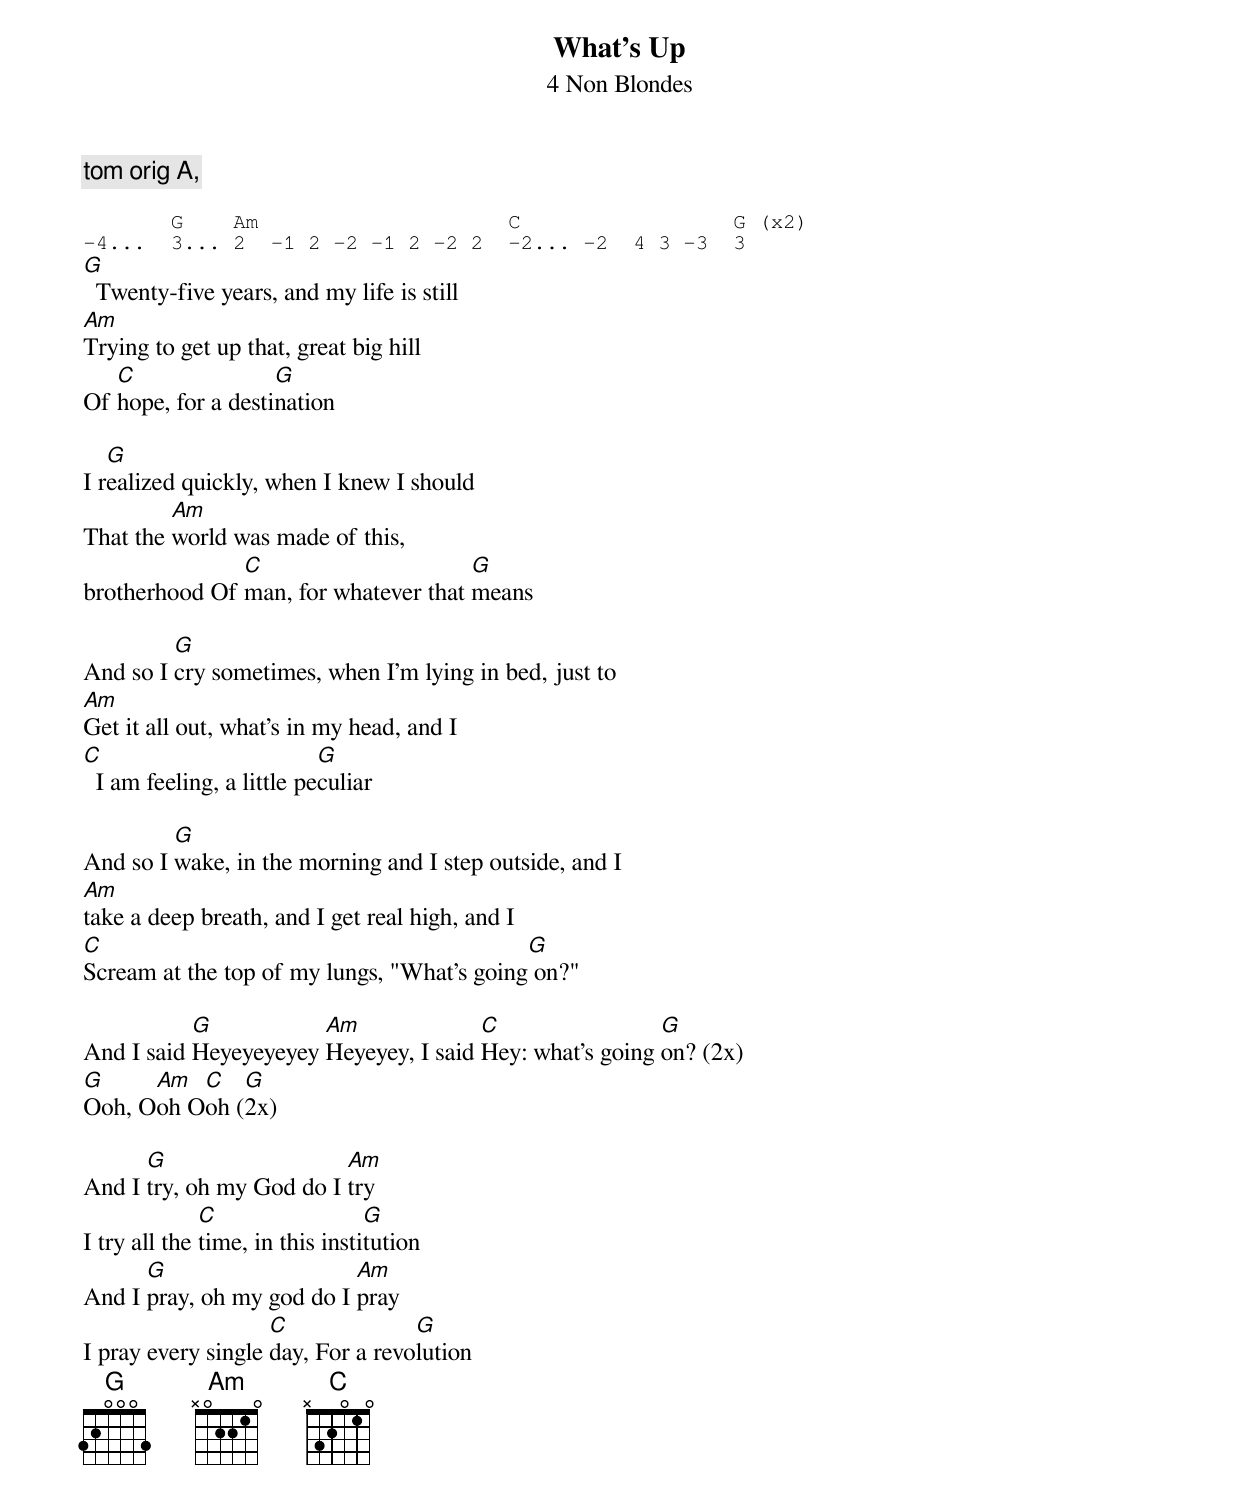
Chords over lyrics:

What's Up
4 Non Blondes

tom orig A,

       G    Am                    C                 G (x2)
-4...  3... 2  -1 2 -2 -1 2 -2 2  -2... -2  4 3 -3  3
G
  Twenty-five years, and my life is still
Am
Trying to get up that, great big hill
   C                G
Of hope, for a destination

   G
I realized quickly, when I knew I should
         Am
That the world was made of this,
               C                      G
brotherhood Of man, for whatever that means

         G
And so I cry sometimes, when I'm lying in bed, just to
Am
Get it all out, what's in my head, and I
C                          G
  I am feeling, a little peculiar

         G
And so I wake, in the morning and I step outside, and I
Am
take a deep breath, and I get real high, and I
C                                           G
Scream at the top of my lungs, "What's going on?"

           G           Am              C                 G
And I said Heyeyeyeyey Heyeyey, I said Hey: what's going on? (2x)
G     Am  C   G
Ooh, Ooh Ooh (2x)

      G                   Am
And I try, oh my God do I try
              C                  G
I try all the time, in this institution
      G                    Am
And I pray, oh my god do I pray
                    C              G
I pray every single day, For a revolution
